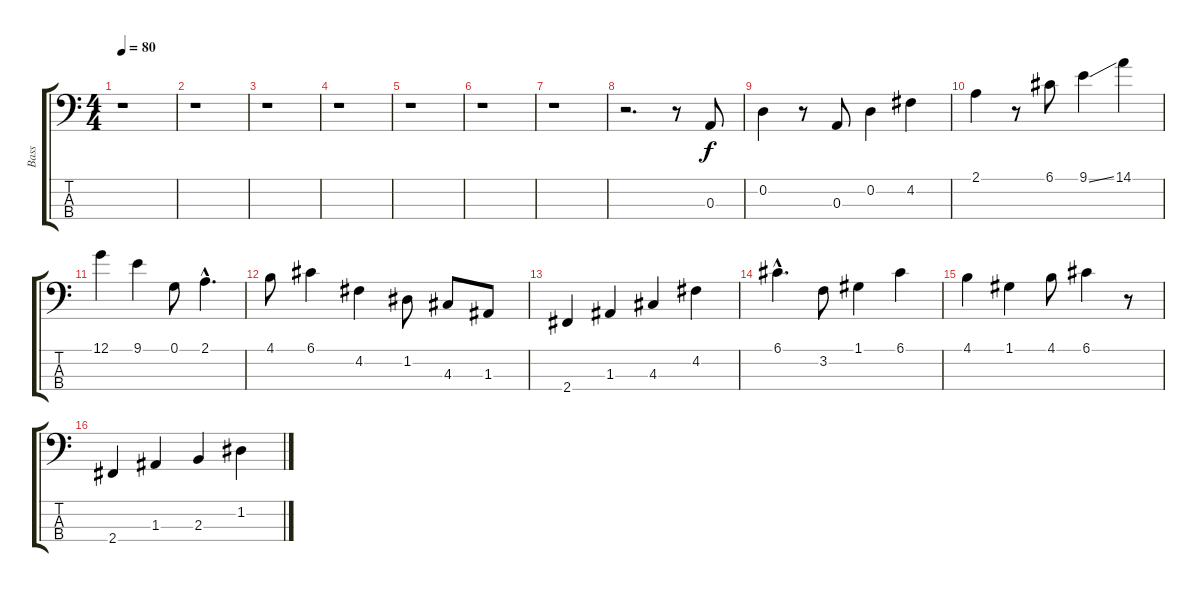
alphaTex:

\track ("Bass" "Bass") {instrument acousticbass}
\staff {score tabs}
\tuning (G2 D2 A1 E1) {hide}
\ts (4 4)
\tempo 80
\clef f4
\ks c
r.1{dy f instrument acousticbass} |
r.1 |
r.1 |
r.1 |
r.1 |
r.1 |
r.1 |
r.2{d} r.8 0.3.8 |
0.2.4 r.8 0.3.8 0.2.4 4.2.4 |
2.1.4 r.8 6.1.8 9.1{ss}.4 14.1.4 |
12.1.4 9.1.4 0.1.8 2.1{hac}.4{d} |
4.1.8 6.1.4 4.2.4 1.2.8 4.3.8 1.3.8 |
2.4.4 1.3.4 4.3.4 4.2.4 |
6.1{hac}.4{d} 3.2.8 1.1.4 6.1.4 |
4.1.4 1.1.4 4.1.8 6.1.4 r.8 |
2.4.4 1.3.4 2.3.4 1.2.4
